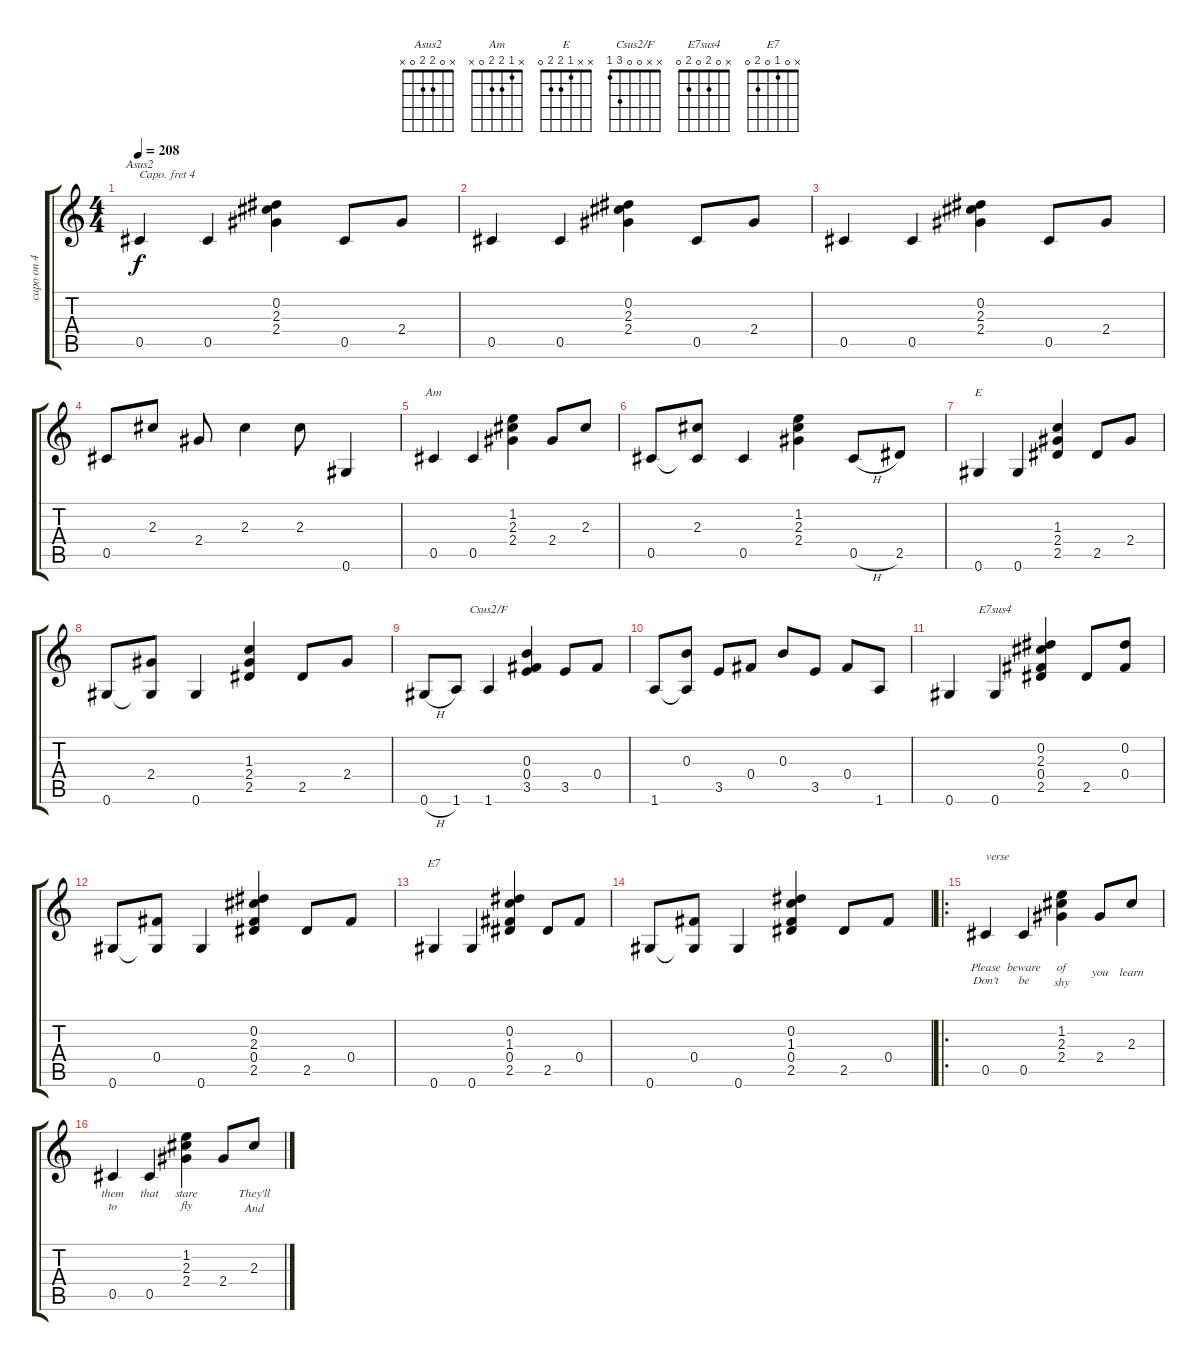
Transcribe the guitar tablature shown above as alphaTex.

\track ("capo on 4" "capo on 4") {instrument acousticguitarsteel}
\staff {score tabs}
\capo 4
\tuning (E4 B3 G3 D3 A2 E2) {hide}
\chord ("Asus2" x 0 2 2 0 x)
\chord ("Am" x 1 2 2 0 x)
\chord ("E" x x 1 2 2 0)
\chord ("Csus2/F" x x 0 0 3 1)
\chord ("E7sus4" x 0 2 0 2 0)
\chord ("E7" x 0 1 0 2 0)
\ts (4 4)
\tempo 208
\clef g2
\ks c
0.5.4{ch "Asus2" dy f instrument acousticguitarsteel} 0.5.4 (0.2 2.3 2.4).4 0.5.8 2.4.8 |
0.5.4 0.5.4 (0.2 2.3 2.4).4 0.5.8 2.4.8 |
0.5.4 0.5.4 (0.2 2.3 2.4).4 0.5.8 2.4.8 |
0.5.8 2.3.8 2.4.8 2.3.4 2.3.8 0.6.4 |
0.5.4{ch "Am"} 0.5.4 (1.2 2.3 2.4).4 2.4.8 2.3.8 |
0.5.8 (2.3 0.5{t}).8 0.5.4 (1.2 2.3 2.4).4 0.5{h}.8 2.5.8 |
0.6.4{ch "E"} 0.6.4 (1.3 2.4 2.5).4 2.5.8 2.4.8 |
0.6.8 (2.4 0.6{t}).8 0.6.4 (1.3 2.4 2.5).4 2.5.8 2.4.8 |
0.6{h}.8 1.6.8 1.6.4{ch "Csus2/F"} (0.3 0.4 3.5).4 3.5.8 0.4.8 |
1.6.8 (0.3 1.6{t}).8 3.5.8 0.4.8 0.3.8 3.5.8 0.4.8 1.6.8 |
0.6.4 0.6.4{ch "E7sus4"} (0.2 2.3 0.4 2.5).4 2.5.8 (0.2 0.4).8 |
0.6.8 (0.4 0.6{t}).8 0.6.4 (0.2 2.3 0.4 2.5).4 2.5.8 0.4.8 |
0.6.4{ch "E7"} 0.6.4 (0.2 1.3 0.4 2.5).4 2.5.8 0.4.8 |
0.6.8 (0.4 0.6{t}).8 0.6.4 (0.2 1.3 0.4 2.5).4 2.5.8 0.4.8 |
\ro
0.5.4{txt "verse" lyrics (0 "Please") lyrics (1 "Don't") lyrics (2 "") lyrics (3 "") lyrics (4 "")} 0.5.4{lyrics (0 "beware") lyrics (1 "be") lyrics (2 "") lyrics (3 "") lyrics (4 "")} (1.2 2.3 2.4).4{lyrics (0 "of") lyrics (1 "shy") lyrics (2 "") lyrics (3 "") lyrics (4 "")} 2.4.8{lyrics (0 "") lyrics (1 "you") lyrics (2 "") lyrics (3 "") lyrics (4 "")} 2.3.8{lyrics (0 "") lyrics (1 "learn") lyrics (2 "") lyrics (3 "") lyrics (4 "")} |
0.5.4{lyrics (0 "them") lyrics (1 "to") lyrics (2 "") lyrics (3 "") lyrics (4 "")} 0.5.4{lyrics (0 "that") lyrics (1 "") lyrics (2 "") lyrics (3 "") lyrics (4 "")} (1.2 2.3 2.4).4{lyrics (0 "stare") lyrics (1 "fly") lyrics (2 "") lyrics (3 "") lyrics (4 "")} 2.4.8{lyrics (0 "") lyrics (1 "") lyrics (2 "") lyrics (3 "") lyrics (4 "")} 2.3.8{lyrics (0 "They'll") lyrics (1 "And") lyrics (2 "") lyrics (3 "") lyrics (4 "")}
